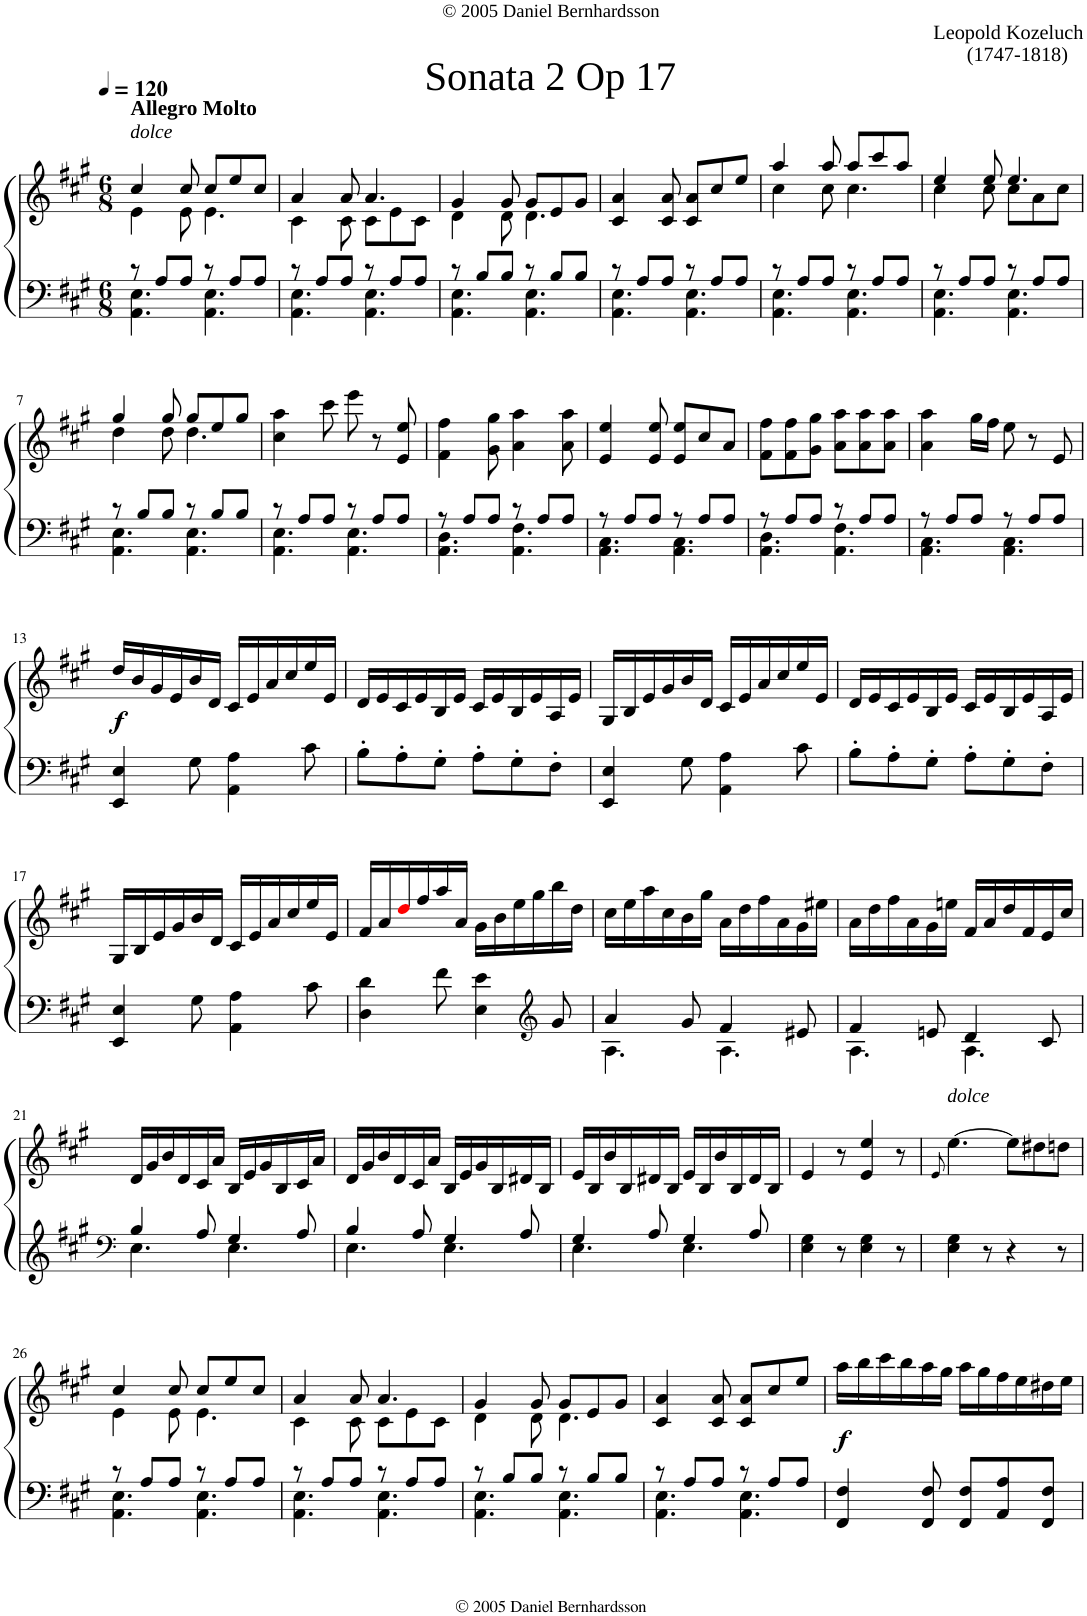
**kern	**kern	**dynam
*part1	*part1	*part1
*staff2	*staff1	*staff1/2
*I"Piano	*	*
*I'Pno.	*	*
*clefF4	*clefG2	*
*k[f#c#g#]	*k[f#c#g#]	*
*A:	*A:	*
*M6/8	*M6/8	*
*MM120	*MM120	*
=1	=1	=1
*^	*^	*
!	!	!LO:TX:a:i:t=dolce	!	!
!	!	!LO:TX:a:B:t=Allegro Molto	!	!
8r	4.AA\ 4.E\	4cc#/	4e\	.
8A/L	.	.	.	.
8A/J	.	8cc#/	8e\	.
8r	4.AA\ 4.E\	8cc#/L	4.e\	.
8A/L	.	8ee/	.	.
8A/J	.	8cc#/J	.	.
=2	=2	=2	=2	=2
8r	4.AA\ 4.E\	4a/	4c#\	.
8A/L	.	.	.	.
8A/J	.	8a/	8c#\	.
8r	4.AA\ 4.E\	4.a/	8c#\L	.
8A/L	.	.	8e\	.
8A/J	.	.	8c#\J	.
=3	=3	=3	=3	=3
8r	4.AA\ 4.E\	4g#/	4d\	.
8B/L	.	.	.	.
8B/J	.	8g#/	8d\	.
8r	4.AA\ 4.E\	8g#/L	4.d\	.
8B/L	.	8e/	.	.
8B/J	.	8g#/J	.	.
*	*	*v	*v	*
=4	=4	=4	=4
8r	4.AA\ 4.E\	4c#/ 4a/	.
8A/L	.	.	.
8A/J	.	8c#/ 8a/	.
8r	4.AA\ 4.E\	8c#/ 8a/L	.
8A/L	.	8cc#/	.
8A/J	.	8ee/J	.
=5	=5	=5	=5
*	*	*^	*
8r	4.AA\ 4.E\	4aa/	4cc#\	.
8A/L	.	.	.	.
8A/J	.	8aa/	8cc#\	.
8r	4.AA\ 4.E\	8aa/L	4.cc#\	.
8A/L	.	8ccc#/	.	.
8A/J	.	8aa/J	.	.
=6	=6	=6	=6	=6
8r	4.AA\ 4.E\	4ee/	4cc#\	.
8A/L	.	.	.	.
8A/J	.	8ee/	8cc#\	.
8r	4.AA\ 4.E\	4.ee/	8cc#\L	.
8A/L	.	.	8a\	.
8A/J	.	.	8cc#\J	.
!!LO:LB:g=z	!!
=7	=7	=7	=7	=7
8r	4.AA\ 4.E\	4gg#/	4dd\	.
8B/L	.	.	.	.
8B/J	.	8gg#/	8dd\	.
8r	4.AA\ 4.E\	8gg#/L	4.dd\	.
8B/L	.	8ee/	.	.
8B/J	.	8gg#/J	.	.
*	*	*v	*v	*
=8	=8	=8	=8
8r	4.AA\ 4.E\	4cc#\ 4aa\	.
8A/L	.	.	.
8A/J	.	8ccc#\	.
8r	4.AA\ 4.E\	8eee\	.
8A/L	.	8r	.
8A/J	.	8e/ 8ee/	.
=9	=9	=9	=9
8r	4.AA\ 4.D\	4f#\ 4ff#\	.
8A/L	.	.	.
8A/J	.	8g#\ 8gg#\	.
8r	4.AA\ 4.F#\	4a\ 4aa\	.
8A/L	.	.	.
8A/J	.	8a\ 8aa\	.
=10	=10	=10	=10
8r	4.AA\ 4.C#\	4e/ 4ee/	.
8A/L	.	.	.
8A/J	.	8e/ 8ee/	.
8r	4.AA\ 4.C#\	8e/ 8ee/L	.
8A/L	.	8cc#/	.
8A/J	.	8a/J	.
=11	=11	=11	=11
8r	4.AA\ 4.D\	8f#\ 8ff#\L	.
8A/L	.	8f#\ 8ff#\	.
8A/J	.	8g#\ 8gg#\J	.
8r	4.AA\ 4.F#\	8a\ 8aa\L	.
8A/L	.	8a\ 8aa\	.
8A/J	.	8a\ 8aa\J	.
=12	=12	=12	=12
8r	4.AA\ 4.C#\	4a\ 4aa\	.
8A/L	.	.	.
8A/J	.	16gg#\LL	.
.	.	16ff#\JJ	.
8r	4.AA\ 4.C#\	8ee\	.
8A/L	.	8r	.
8A/J	.	8e/	.
*v	*v	*	*
!!LO:LB:g=z
=13	=13	=13
!	!	!LO:DY:b
4EE/ 4E/	16dd/LL	f
.	16b/	.
.	16g#/	.
.	16e/	.
8G#\	16b/	.
.	16d/JJ	.
4AA\ 4A\	16c#/LL	.
.	16e/	.
.	16a/	.
.	16cc#/	.
8c#\	16ee/	.
.	16e/JJ	.
=14	=14	=14
8B'\L	16d/LL	.
.	16e/	.
8A'\	16c#/	.
.	16e/	.
8G#'\J	16B/	.
.	16e/JJ	.
8A'\L	16c#/LL	.
.	16e/	.
8G#'\	16B/	.
.	16e/	.
8F#'\J	16A/	.
.	16e/JJ	.
=15	=15	=15
4EE/ 4E/	16G#/LL	.
.	16B/	.
.	16e/	.
.	16g#/	.
8G#\	16b/	.
.	16d/JJ	.
4AA\ 4A\	16c#/LL	.
.	16e/	.
.	16a/	.
.	16cc#/	.
8c#\	16ee/	.
.	16e/JJ	.
=16	=16	=16
8B'\L	16d/LL	.
.	16e/	.
8A'\	16c#/	.
.	16e/	.
8G#'\J	16B/	.
.	16e/JJ	.
8A'\L	16c#/LL	.
.	16e/	.
8G#'\	16B/	.
.	16e/	.
8F#'\J	16A/	.
.	16e/JJ	.
!!LO:LB:g=z
=17	=17	=17
4EE/ 4E/	16G#/LL	.
.	16B/	.
.	16e/	.
.	16g#/	.
8G#\	16b/	.
.	16d/JJ	.
4AA\ 4A\	16c#/LL	.
.	16e/	.
.	16a/	.
.	16cc#/	.
8c#\	16ee/	.
.	16e/JJ	.
=18	=18	=18
4D\ 4d\	16f#/LL	.
.	16a/	.
.	16ddi/	.
.	16ff#/	.
8f#\	16aa/	.
.	16a/JJ	.
4E\ 4e\	16g#\LL	.
.	16b\	.
.	16ee\	.
.	16gg#\	.
*clefG2	*	*
8g#/	16bb\	.
.	16dd\JJ	.
=19	=19	=19
*^	*	*
4a/	4.A\	16cc#\LL	.
.	.	16ee\	.
.	.	16aa\	.
.	.	16cc#\	.
8g#/	.	16b\	.
.	.	16gg#\JJ	.
4f#/	4.A\	16a\LL	.
.	.	16dd\	.
.	.	16ff#\	.
.	.	16a\	.
8e#X/	.	16g#\	.
.	.	16ee#X\JJ	.
=20	=20	=20	=20
4f#/	4.A\	16a\LL	.
.	.	16dd\	.
.	.	16ff#\	.
.	.	16a\	.
8en/	.	16g#\	.
.	.	16een\JJ	.
4d/	4.A\	16f#/LL	.
.	.	16a/	.
.	.	16dd/	.
.	.	16f#/	.
8c#/	.	16e/	.
.	.	16cc#/JJ	.
!!LO:LB:g=z
=21	=21	=21	=21
*clefF4	*	*	*
4B/	4.E\	16d/LL	.
.	.	16g#/	.
.	.	16b/	.
.	.	16d/	.
8A/	.	16c#/	.
.	.	16a/JJ	.
4G#/	4.E\	16B/LL	.
.	.	16e/	.
.	.	16g#/	.
.	.	16B/	.
8A/	.	16c#/	.
.	.	16a/JJ	.
=22	=22	=22	=22
4B/	4.E\	16d/LL	.
.	.	16g#/	.
.	.	16b/	.
.	.	16d/	.
8A/	.	16c#/	.
.	.	16a/JJ	.
4G#/	4.E\	16B/LL	.
.	.	16e/	.
.	.	16g#/	.
.	.	16B/	.
8A/	.	16d#X/	.
.	.	16B/JJ	.
=23	=23	=23	=23
4G#/	4.E\	16e/LL	.
.	.	16B/	.
.	.	16b/	.
.	.	16B/	.
8A/	.	16d#X/	.
.	.	16B/JJ	.
4G#/	4.E\	16e/LL	.
.	.	16B/	.
.	.	16b/	.
.	.	16B/	.
8A/	.	16d#/	.
.	.	16B/JJ	.
*v	*v	*	*
=24	=24	=24
4E\ 4G#\	4e/	.
8r	8r	.
4E\ 4G#\	4e/ 4ee/	.
8r	8r	.
=25	=25	=25
.	8qe/	.
!	!LO:TX:a:i:t=dolce	!
4E\ 4G#\	[4.ee\	.
8r	.	.
4r	8ee\L]	.
.	8dd#X\	.
8r	8ddn\J	.
!!LO:LB:g=z
=26	=26	=26
*^	*^	*
8r	4.AA\ 4.E\	4cc#/	4e\	.
8A/L	.	.	.	.
8A/J	.	8cc#/	8e\	.
8r	4.AA\ 4.E\	8cc#/L	4.e\	.
8A/L	.	8ee/	.	.
8A/J	.	8cc#/J	.	.
=27	=27	=27	=27	=27
8r	4.AA\ 4.E\	4a/	4c#\	.
8A/L	.	.	.	.
8A/J	.	8a/	8c#\	.
8r	4.AA\ 4.E\	4.a/	8c#\L	.
8A/L	.	.	8e\	.
8A/J	.	.	8c#\J	.
=28	=28	=28	=28	=28
8r	4.AA\ 4.E\	4g#/	4d\	.
8B/L	.	.	.	.
8B/J	.	8g#/	8d\	.
8r	4.AA\ 4.E\	8g#/L	4.d\	.
8B/L	.	8e/	.	.
8B/J	.	8g#/J	.	.
*	*	*v	*v	*
=29	=29	=29	=29
8r	4.AA\ 4.E\	4c#/ 4a/	.
8A/L	.	.	.
8A/J	.	8c#/ 8a/	.
8r	4.AA\ 4.E\	8c#/ 8a/L	.
8A/L	.	8cc#/	.
8A/J	.	8ee/J	.
*v	*v	*	*
=30	=30	=30
!	!	!LO:DY:b
4FF#/ 4F#/	16aa\LL	f
.	16bb\	.
.	16ccc#\	.
.	16bb\	.
8FF#/ 8F#/	16aa\	.
.	16gg#\JJ	.
8FF#/ 8F#/L	16aa\LL	.
.	16gg#\	.
8AA/ 8A/	16ff#\	.
.	16ee\	.
8FF#/ 8F#/J	16dd#X\	.
.	16ee\JJ	.
=	=	=
*-	*-	*-
